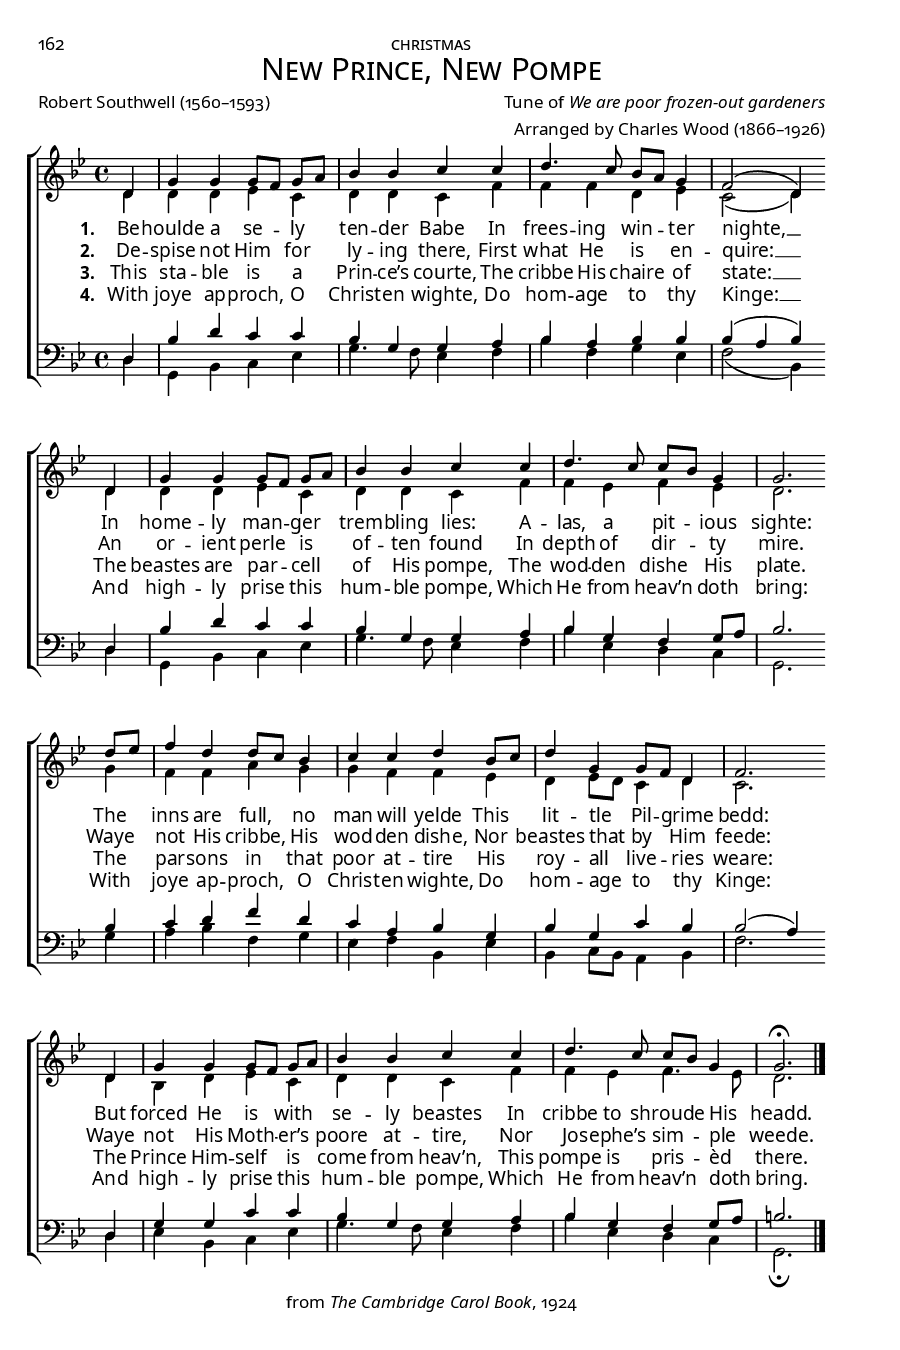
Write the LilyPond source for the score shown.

\version "2.14.2"
\include "util.ly"
\header {
  title = \markup{\override #'(font-name . "Garamond Premr Pro Smbd Subh"){ \abs-fontsize #15 \smallCapsOldStyle"New Prince, New Pompe"}}
  poet = \markup\oldStyleNum"Robert Southwell (1560–1593)"
  composer = \markup {"Tune of" \italic"We are poor frozen-out gardeners"}
  arranger = \markup\oldStyleNum"Arranged by Charles Wood (1866–1926)"
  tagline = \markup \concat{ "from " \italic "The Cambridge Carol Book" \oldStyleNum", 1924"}
}
\paper {
  %print-all-headers = ##f
  paper-height = 9\in
  paper-width = 6\in
  indent = 0\in
  %system-system-spacing = #'((basic-distance . 10) (padding . 0))
  %system-system-spacing =
  %  #'((basic-distance . 0)
  %     (minimum-distance . 0)
  %     (padding . -0.35)
  %     (stretchability . 100))
  ragged-last-bottom = ##f
  ragged-bottom = ##f
  two-sided = ##t
  inner-margin = 0.5\in
  outer-margin = 0.25\in
  top-margin = 0.25\in
  bottom-margin = 0.25\in
  first-page-number = #162
  print-first-page-number = ##t
  headerLine = \markup{ \smallCapsOldStyle"christmas"}
  oddHeaderMarkup = \markup\fill-line{
     \abs-fontsize #8.5
     \combine 
        \fill-line{"" \on-the-fly #print-page-number-check-first
        \oldStylePageNum""
        }
        \fill-line{\headerLine}
  }
  evenHeaderMarkup = \markup {
     \abs-fontsize #8.5
     \combine
        \on-the-fly #print-page-number-check-first
        \oldStylePageNum""
        \fill-line{\headerLine}
  }
}
#(set-global-staff-size 15) \paper{ #(define fonts (make-pango-font-tree "GoudyOlSt BT" "Garamond Premier Pro" "Garamond Premier Pro" (/ 15 20))) }
global = {
  \key bes \major
  \time 4/4
  \autoBeamOff
  \override DynamicLineSpanner #'staff-padding = #0.0
  \override DynamicLineSpanner #'Y-extent = #'(-1 . 1)
}

sopMusic = \relative c' {
  \partial 4 d4 |
  g g g8[ f] g[ a] |
  bes4 bes c c |
  d4. c8 bes[ a] g4 |
  
  f2( d4) \bar""\break d |
  g g g8[ f] g[ a] |
  bes4 bes c c |
  
  d4. c8 c[ bes] g4 |
  g2. \bar""\break d'8[ ees] |
  f4 d d8[ c] bes4 |
  c c d bes8[ c] |
  d4 g, g8[ f] d4 |
  
  f2. \bar""\break d4 |
  g g g8[ f] g[ a] |
  bes4 bes c c |
  d4. c8 c[ bes] g4 |
  \partial 2. g2.\fermata \bar "|."
}
sopWords = \lyricmode {
  
}

altoMusic = \relative c' {
  d4 |
  d d ees c |
  d d c f |
  f f d ees |
  
  c2( d4) d |
  d d ees c |
  d d c f |
  
  f ees f ees |
  d2. g4 |
  f f a g |
  g f f ees |
  d ees8[ d] c4 d |
  
  c2. d4 |
  bes d ees c |
  d d c f |
  f ees f4. ees8 |
  d2. \bar "|."
}
altoWords = \lyricmode {
  \dropLyricsV
  \set stanza = #"1. "
  Be -- houlde a se -- ly ten -- der Babe
  In frees -- ing win -- ter nighte, __
  In home -- ly man -- ger trem -- bling lies:
  A -- las, a pit -- ious sighte:
  The inns are full, no man will yelde
  This lit -- tle Pil -- grime bedd:
  But forced He is with se -- ly beastes
  In cribbe to \set associatedVoice = "tenors" shroude His headd.
}
altoWordsII = \lyricmode {
  \dropLyricsV
%\markup\italic
  \set stanza = #"2. "
  De -- spise not Him for ly -- ing there,
  First what He is en -- quire: __
  An or -- ient perle is of -- ten found
  In depth of dir -- ty mire.
  Waye not His cribbe, His wod -- den dishe,
  Nor beastes that by Him feede:
  Waye not His Moth -- er’s poore at -- tire,
  Nor Jo -- sephe’s \set associatedVoice = "tenors" sim -- ple weede.
  \set ignoreMelismata = ##t
}
altoWordsIII = \lyricmode {
  \dropLyricsV
  \set stanza = #"3. "
  This sta -- ble is a Prin -- ce’s courte,
  The cribbe His chaire of state: __
  The beastes are par -- cell of His pompe,
  The wod -- den dishe His plate.
  The par -- sons in that poor at -- tire
  His roy -- all live -- ries weare:
  The Prince Him -- self is come from heav’n,
  This pompe is \set associatedVoice = "tenors" pris -- èd there.
  \set ignoreMelismata = ##t
}
altoWordsIV = \lyricmode {
  \dropLyricsV
  \set stanza = #"4. "
  With joye ap -- proch, O Christ -- en wighte,
  Do hom -- age to thy Kinge: __
  And high -- ly prise this hum -- ble pompe,
  Which He from heav’n doth bring:
  With joye ap -- proch, O Christ -- en wighte,
  Do hom -- age to thy Kinge:
  And high -- ly prise this hum -- ble pompe,
  Which He from \set associatedVoice = "tenors" heav’n doth bring.
  \set ignoreMelismata = ##t
}
altoWordsV = \lyricmode {
  \set stanza = #"5. "
  \set ignoreMelismata = ##t
}
altoWordsVI = \lyricmode {
  \set stanza = #"6. "
  \set ignoreMelismata = ##t
}
tenorMusic = \relative c {
  d4 |
  bes' d c c |
  bes g g a |
  bes a bes bes |
  
  bes( a bes) d, |
  bes' d c c |
  bes g g a |
  
  bes g f g8[ a] |
  bes2. bes4 |
  c d f d |
  c a bes g |
  bes g c bes |
  
  bes2( a4) d, |
  g g c c |
  bes g g a |
  bes g f g8[ a] |
  b2. \bar "|."
}
tenorWords = \lyricmode {

}

bassMusic = \relative c {
  d4 |
  g, bes c ees |
  g4. f8 ees4 f |
  bes f g ees |
  
  f2( bes,4) d |
  g, bes c ees |
  g4. f8 ees4 f |
  
  bes ees, d c |
  g2. g'4 |
  a bes f g |
  ees f bes, ees |
  bes c8[ bes] a4 bes |
  
  f'2. d4 |
  ees bes c ees |
  g4. f8 ees4 f |
  bes ees, d c |
  g2.\fermata \bar "|."
}
bassWords = \lyricmode {

}

pianoRH = \relative c' {
  
}
pianoLH = \relative c' {
  
}

\score {
  <<
   \new ChoirStaff <<
    \new Staff = women <<
      \new Voice = "sopranos" { \voiceOne << \global \sopMusic >> }
      \new Voice = "altos" { \voiceTwo << \global \altoMusic >> }
    >>
   \new Staff = men <<
      \clef bass
      \new Voice = "tenors" { \voiceOne << \global \tenorMusic >> }
      \new Voice = "basses" { \voiceTwo << \global \bassMusic >> }
    >>
    \new Lyrics \with { alignAboveContext = #"women" \override VerticalAxisGroup #'nonstaff-relatedstaff-spacing = #'((basic-distance . 1))} \lyricsto "sopranos" \sopWords
    \new Lyrics = "altosVI"  \with { alignBelowContext = #"women" } \lyricsto "altos" \altoWordsVI
    \new Lyrics = "altosV"  \with { alignBelowContext = #"women" } \lyricsto "altos" \altoWordsV
    \new Lyrics = "altosIV"  \with { alignBelowContext = #"women" } \lyricsto "altos" \altoWordsIV
    \new Lyrics = "altosIII"  \with { alignBelowContext = #"women" } \lyricsto "altos" \altoWordsIII
    \new Lyrics = "altosII"  \with { alignBelowContext = #"women" } \lyricsto "altos" \altoWordsII
    \new Lyrics = "altos"  \with { alignBelowContext = #"women" \override VerticalAxisGroup #'nonstaff-relatedstaff-spacing = #'((basic-distance . 1)) } \lyricsto "altos" \altoWords
    \new Lyrics \with { alignAboveContext = #"men" \override VerticalAxisGroup #'nonstaff-relatedstaff-spacing = #'((basic-distance . 1)) } \lyricsto "tenors" \tenorWords
    \new Lyrics \with { alignBelowContext = #"men" \override VerticalAxisGroup #'nonstaff-relatedstaff-spacing = #'((basic-distance . 1)) } \lyricsto "basses" \bassWords
  >>
%    \new PianoStaff << \new Staff { \new Voice { \pianoRH } } \new Staff { \clef "bass" \pianoLH } >>
  >>
  \layout {
    \context {
      \Score
      %\override SpacingSpanner #'base-shortest-duration = #(ly:make-moment 1 8)
      %\override SpacingSpanner #'common-shortest-duration = #(ly:make-moment 1 4)
    }
    \context {
      % Remove all empty staves
      % \Staff \RemoveEmptyStaves \override VerticalAxisGroup #'remove-first = ##t
    }
    \context {
      \Lyrics
      \override LyricText #'X-offset = #center-on-word
    }
  }
  \midi {
    \tempo 4 = 105
    \set Staff.midiInstrument = "flute"
  
    \context {
      \Voice
      \remove "Dynamic_performer"
    }
  }
}
